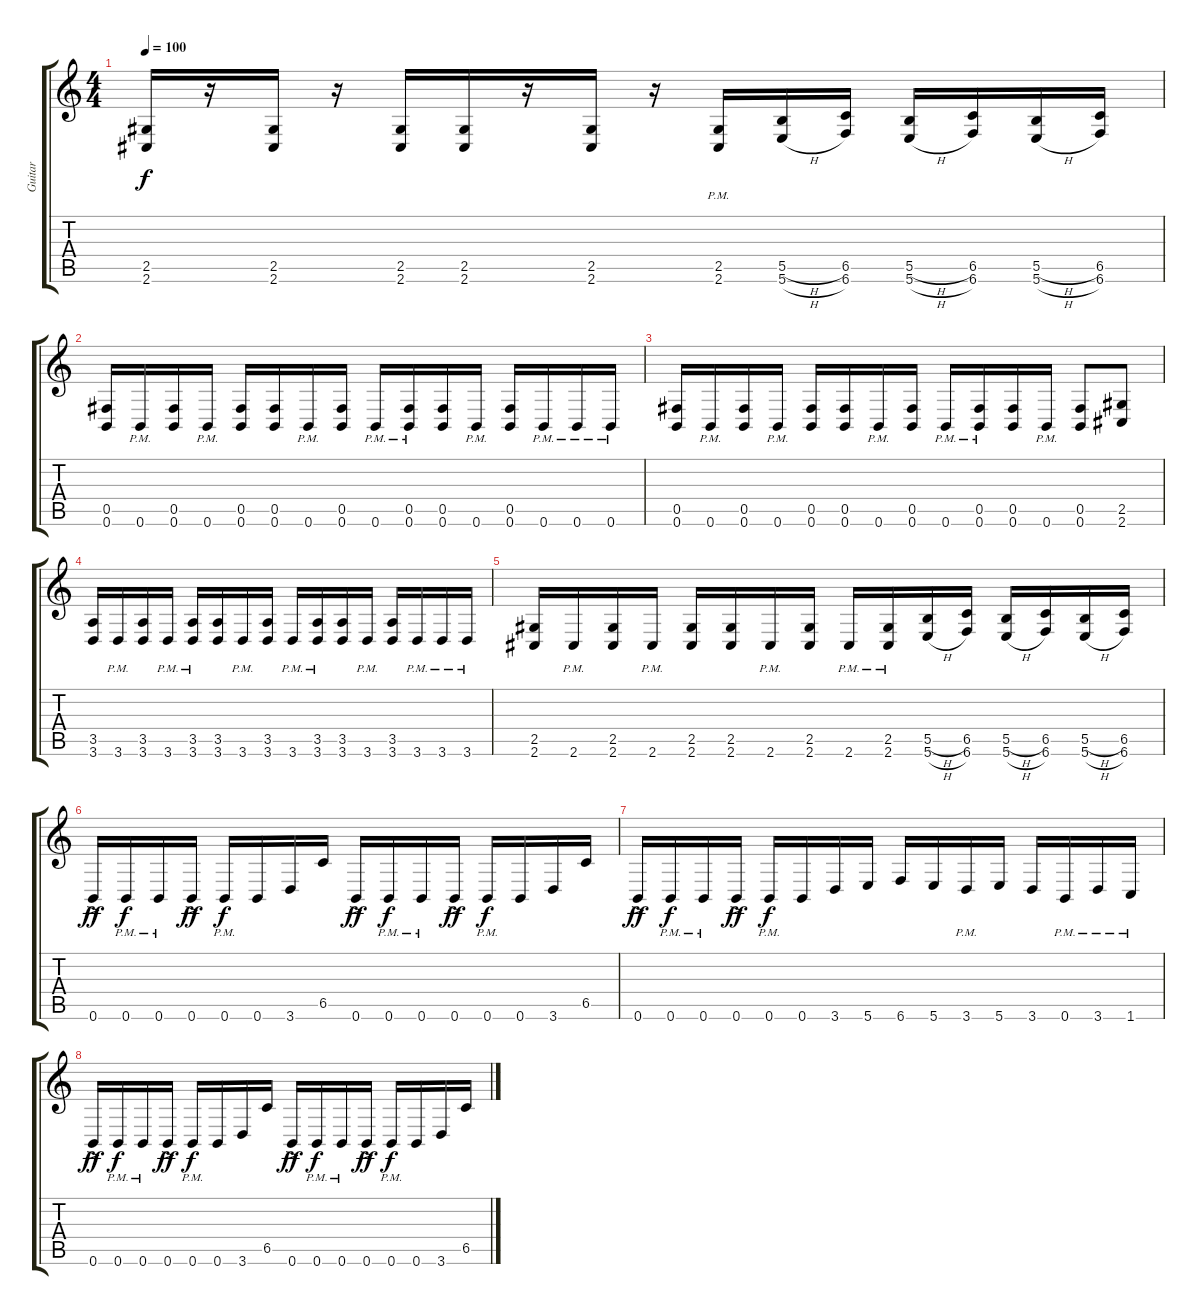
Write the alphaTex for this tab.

\track ("Guitar" "Guitar") {instrument distortionguitar}
\staff {score tabs}
\tuning (Db4 Ab3 E3 B2 Gb2 B1) {hide}
\ts (4 4)
\tempo 100
\clef g2
\ks c
(2.5 2.6).16{dy f} r.16 (2.5 2.6).16 r.16 (2.5 2.6).16 (2.5 2.6).16 r.16 (2.5 2.6).16 r.16 (2.5{pm} 2.6{pm}).16 (5.5{h} 5.6{h}).16 (6.5 6.6).16 (5.5{h} 5.6{h}).16 (6.5 6.6).16 (5.5{h} 5.6{h}).16 (6.5 6.6).16 |
(0.5 0.6).16 0.6{pm}.16 (0.5 0.6).16 0.6{pm}.16 (0.5 0.6).16 (0.5 0.6).16 0.6{pm}.16 (0.5 0.6).16 0.6{pm}.16 (0.5{pm} 0.6).16 (0.5 0.6).16 0.6{pm}.16 (0.5 0.6).16 0.6{pm}.16 0.6{pm}.16 0.6{pm}.16 |
(0.5 0.6).16 0.6{pm}.16 (0.5 0.6).16 0.6{pm}.16 (0.5 0.6).16 (0.5 0.6).16 0.6{pm}.16 (0.5 0.6).16 0.6{pm}.16 (0.5{pm} 0.6).16 (0.5 0.6).16 0.6{pm}.16 (0.5 0.6).8 (2.5 2.6).8 |
(3.5 3.6).16 3.6{pm}.16 (3.5 3.6).16 3.6{pm}.16 (3.5{pm} 3.6{pm}).16 (3.5 3.6).16 3.6{pm}.16 (3.5 3.6).16 3.6{pm}.16 (3.5{pm} 3.6{pm}).16 (3.5 3.6).16 3.6{pm}.16 (3.5 3.6).16 3.6{pm}.16 3.6{pm}.16 3.6{pm}.16 |
(2.5 2.6).16 2.6{pm}.16 (2.5 2.6).16 2.6{pm}.16 (2.5 2.6).16 (2.5 2.6).16 2.6{pm}.16 (2.5 2.6).16 2.6{pm}.16 (2.5{pm} 2.6{pm}).16 (5.5{h} 5.6{h}).16 (6.5 6.6).16 (5.5{h} 5.6{h}).16 (6.5 6.6).16 (5.5{h} 5.6{h}).16 (6.5 6.6).16 |
0.6{ac}.16{dy ff} 0.6{pm}.16{dy f} 0.6{pm}.16 0.6{ac}.16{dy ff} 0.6{pm}.16{dy f} 0.6.16 3.6.16 6.5.16 0.6{ac}.16{dy ff} 0.6{pm}.16{dy f} 0.6{pm}.16 0.6{ac}.16{dy ff} 0.6{pm}.16{dy f} 0.6.16 3.6.16 6.5.16 |
0.6{ac}.16{dy ff} 0.6{pm}.16{dy f} 0.6{pm}.16 0.6{ac}.16{dy ff} 0.6{pm}.16{dy f} 0.6.16 3.6.16 5.6.16 6.6.16 5.6.16 3.6{pm}.16 5.6.16 3.6.16 0.6{pm}.16 3.6{pm}.16 1.6{pm}.16 |
0.6{ac}.16{dy ff} 0.6{pm}.16{dy f} 0.6{pm}.16 0.6{ac}.16{dy ff} 0.6{pm}.16{dy f} 0.6.16 3.6.16 6.5.16 0.6{ac}.16{dy ff} 0.6{pm}.16{dy f} 0.6{pm}.16 0.6{ac}.16{dy ff} 0.6{pm}.16{dy f} 0.6.16 3.6.16 6.5.16
